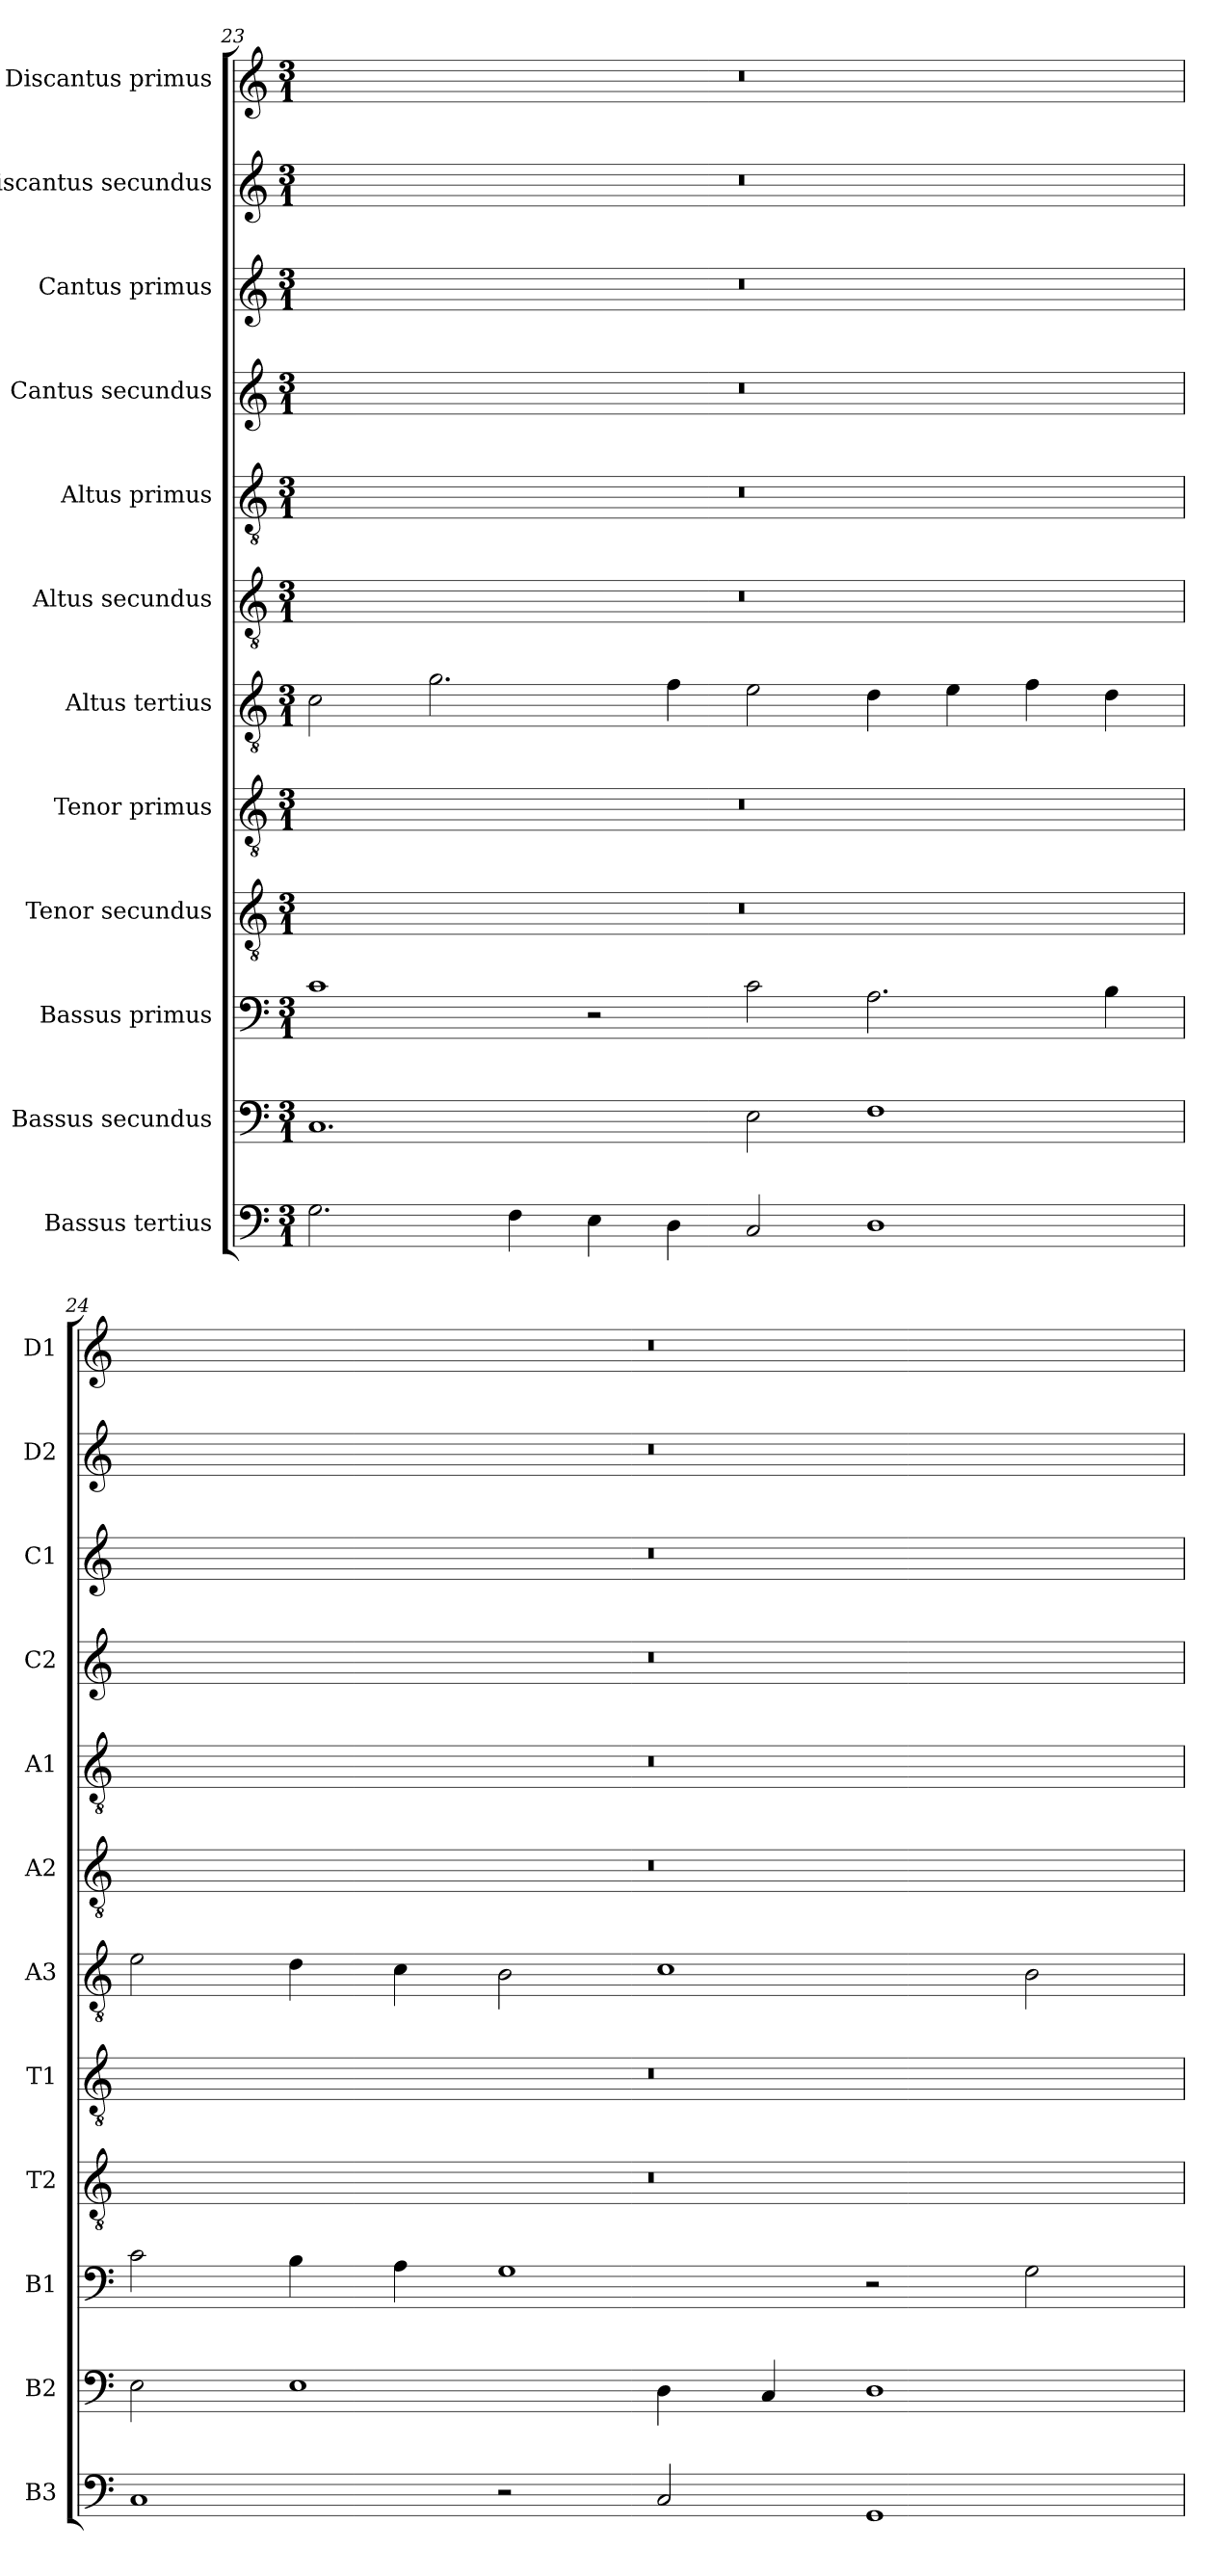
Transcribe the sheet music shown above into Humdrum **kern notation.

**kern	**kern	**kern	**kern	**kern	**kern	**kern	**kern	**kern	**kern	**kern	**kern
*part12	*part11	*part10	*part9	*part8	*part7	*part6	*part5	*part4	*part3	*part2	*part1
*staff12	*staff11	*staff10	*staff9	*staff8	*staff7	*staff6	*staff5	*staff4	*staff3	*staff2	*staff1
*I"Bassus tertius	*I"Bassus secundus	*I"Bassus primus	*I"Tenor secundus	*I"Tenor primus	*I"Altus tertius	*I"Altus secundus	*I"Altus primus	*I"Cantus secundus	*I"Cantus primus	*I"Discantus secundus	*I"Discantus primus
*I'B3	*I'B2	*I'B1	*I'T2	*I'T1	*I'A3	*I'A2	*I'A1	*I'C2	*I'C1	*I'D2	*I'D1
*clefF4	*clefF4	*clefF4	*clefGv2	*clefGv2	*clefGv2	*clefGv2	*clefGv2	*clefG2	*clefG2	*clefG2	*clefG2
*k[]	*k[]	*k[]	*k[]	*k[]	*k[]	*k[]	*k[]	*k[]	*k[]	*k[]	*k[]
*M3/1	*M3/1	*M3/1	*M3/1	*M3/1	*M3/1	*M3/1	*M3/1	*M3/1	*M3/1	*M3/1	*M3/1
=23	=23	=23	=23	=23	=23	=23	=23	=23	=23	=23	=23
2.G\	1.C	1c	0.r	0.r	2c\	0.r	0.r	0.r	0.r	0.r	0.r
.	.	.	.	.	2.g\	.	.	.	.	.	.
4F\	.	.	.	.	.	.	.	.	.	.	.
4E\	.	2r	.	.	.	.	.	.	.	.	.
4D\	.	.	.	.	4f\	.	.	.	.	.	.
2C/	2E\	2c\	.	.	2e\	.	.	.	.	.	.
1D	1F	2.A\	.	.	4d\	.	.	.	.	.	.
.	.	.	.	.	4e\	.	.	.	.	.	.
.	.	.	.	.	4f\	.	.	.	.	.	.
.	.	4B\	.	.	4d\	.	.	.	.	.	.
=24	=24	=24	=24	=24	=24	=24	=24	=24	=24	=24	=24
1C	2E\	2c\	0.r	0.r	2e\	0.r	0.r	0.r	0.r	0.r	0.r
.	1E	4B\	.	.	4d\	.	.	.	.	.	.
.	.	4A\	.	.	4c\	.	.	.	.	.	.
2r	.	1G	.	.	2B\	.	.	.	.	.	.
2C/	4D\	.	.	.	1c	.	.	.	.	.	.
.	4C/	.	.	.	.	.	.	.	.	.	.
1GG	1D	2r	.	.	.	.	.	.	.	.	.
.	.	2G\	.	.	2B\	.	.	.	.	.	.
=	=	=	=	=	=	=	=	=	=	=	=
*-	*-	*-	*-	*-	*-	*-	*-	*-	*-	*-	*-
